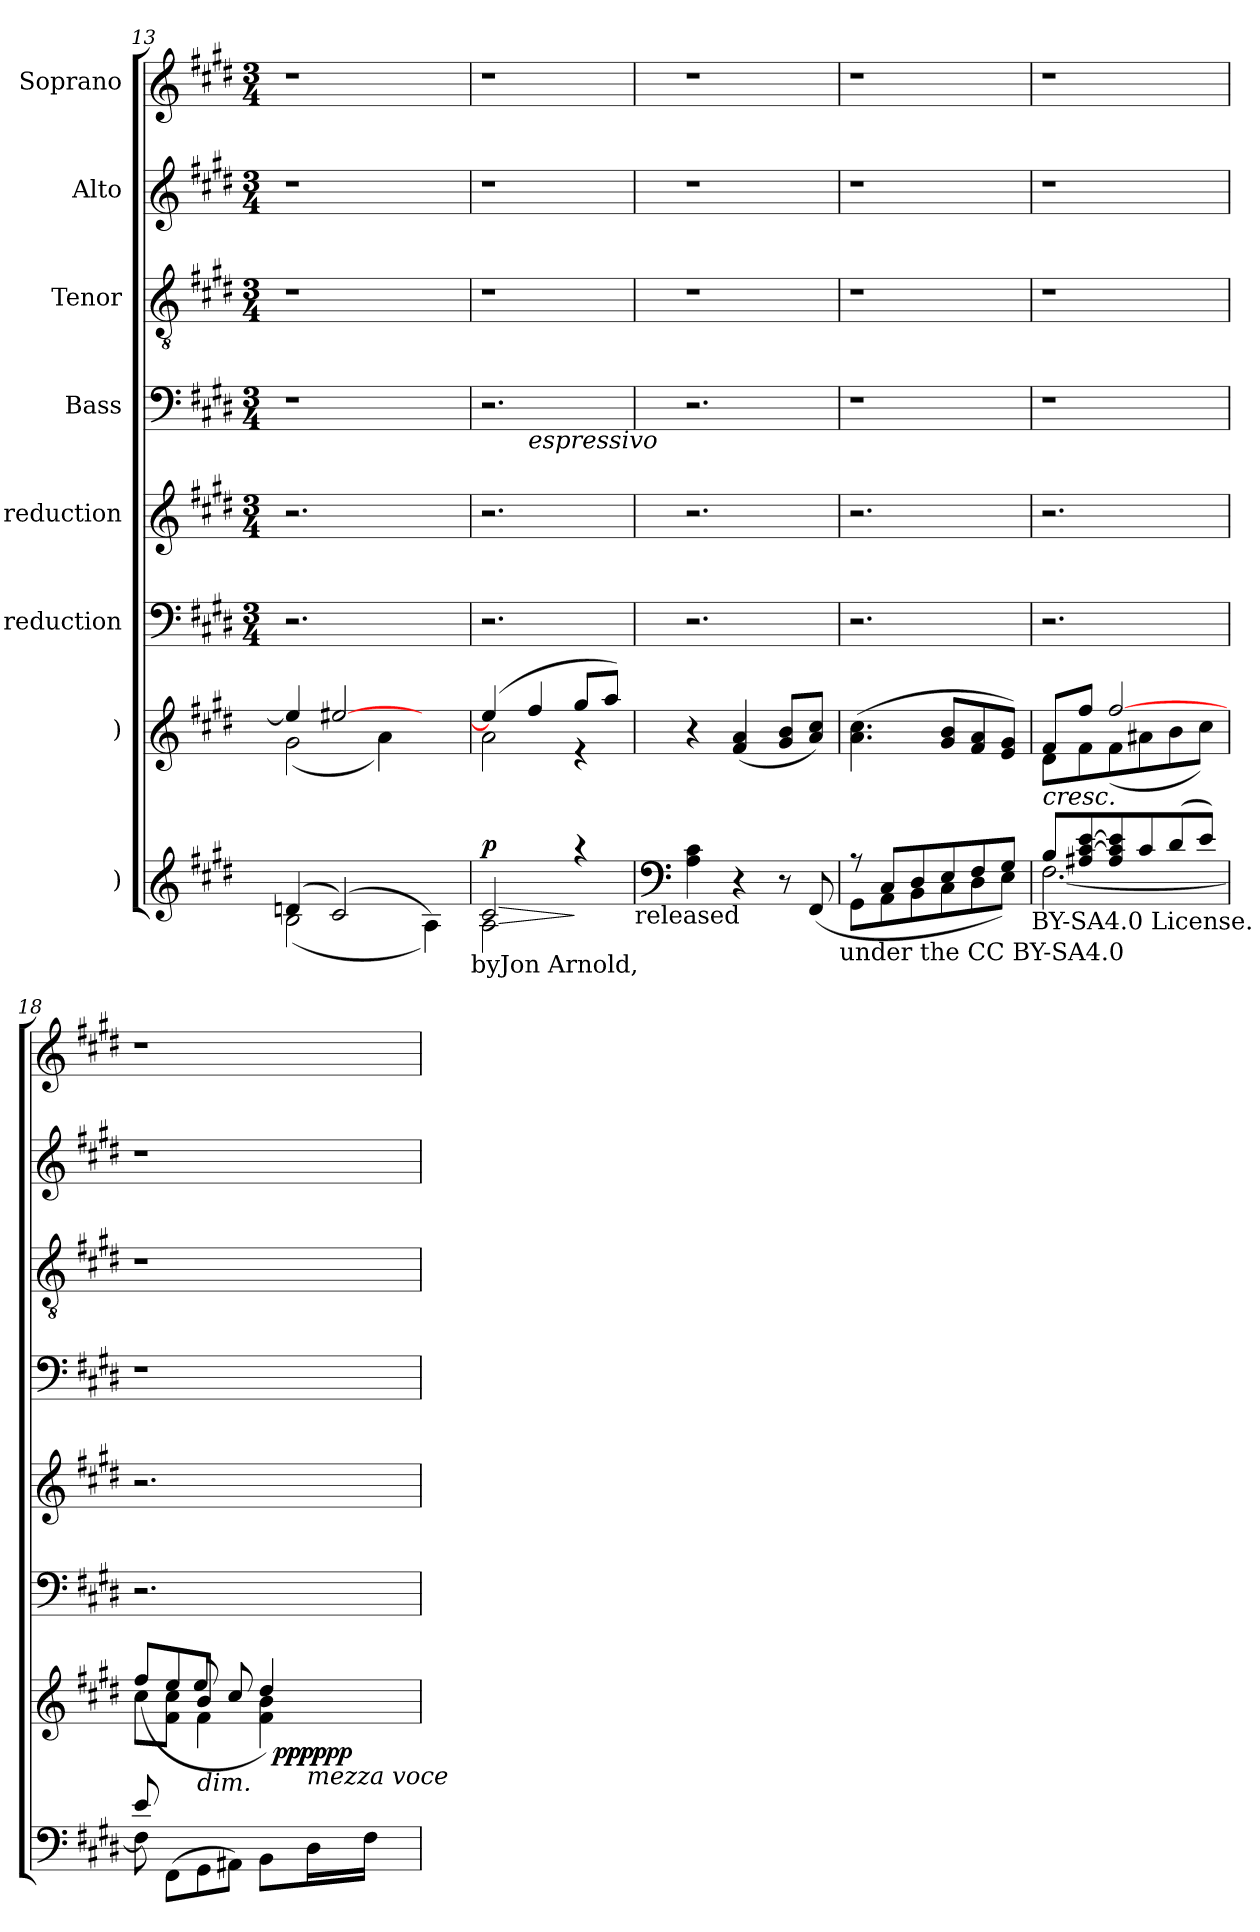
**kern	**dynam	**kern	**dynam	**kern	**kern	**kern	**kern	**kern	**kern
*part8	*part8	*part7	*part7	*part6	*part5	*part4	*part3	*part2	*part1
*staff8	*staff8	*staff7	*staff7	*staff6	*staff5	*staff4	*staff3	*staff2	*staff1
*I")	*	*I")	*	*I"reduction	*I"reduction	*I"Bass	*I"Tenor	*I"Alto	*I"Soprano
*clefG2	*	*clefG2	*	*clefF4	*clefG2	*clefF4	*clefGv2	*clefG2	*clefG2
*k[f#c#g#d#]	*	*k[f#c#g#d#]	*	*k[f#c#g#d#]	*k[f#c#g#d#]	*k[f#c#g#d#]	*k[f#c#g#d#]	*k[f#c#g#d#]	*k[f#c#g#d#]
*E:	*	*E:	*	*E:	*E:	*E:	*E:	*E:	*E:
*	*	*	*	*M3/4	*M3/4	*M3/4	*M3/4	*M3/4	*M3/4
=13	=13	=13	=13	=13	=13	=13	=13	=13	=13
*^	*	*^	*	*	*	*	*	*	*
!	!	!	!	!	!	!	!	!LO:N:vis=1	!LO:N:vis=1	!LO:N:vis=1	!LO:N:vis=1
(4dn/	(<2B\	.	4ee/]	(<2g#\	.	2.r	2.r	2.r	2.r	2.r	2.r
(2c#/)	.	.	[>2ee#X/	.	.	.	.	.	.	.	.
.	4ryy	.	.	4a\)	.	.	.	.	.	.	.
4ryy	4A\))	.	4ryy	4ryy	.	4ryy	4ryy	4ryy	4ryy	4ryy	4ryy
!	!LO:TX:b:t=byJon Arnold,	!	!	!	!	!	!	!	!	!	!
=14	=14	=14	=14	=14	=14	=14	=14	=14	=14	=14	=14
!	!	!LO:HP:b	!	!	!	!	!	!LO:N:vis=1	!LO:N:vis=1	!LO:N:vis=1	!LO:N:vis=1
!	!	!LO:DY:n=1:a	!	!	!	!	!	!	!	!	!
*	*	*	*	*	*	*	*	*^	*	*	*
2c#/	2A\	> p	(4ee#/]	2a\	.	2.r	2.r	2.r	4ryy	2.r	2.r	2.r
!	!	!	!	!	!	!	!	!	!LO:TX:b:i:t=espressivo	!	!	!
.	.	.	4ff#/	.	.	.	.	.	2ryy	.	.	.
4raa	4ryy	]	8gg#/L	4re	.	.	.	.	.	.	.	.
.	.	.	8aa/J)	.	.	.	.	.	.	.	.	.
*v	*v	*	*	*	*	*	*	*	*	*	*	*
*	*	*v	*v	*	*	*	*	*	*	*	*
!LO:TX:b:t=released	!	!	!	!	!	!	!	!	!	!
*	*	*	*	*	*	*v	*v	*	*	*
=15	=15	=15	=15	=15	=15	=15	=15	=15	=15
*clefF4	*	*	*	*	*	*	*	*	*
*	*	*	*	*	*	*^	*	*	*
!	!	!	!	!	!	!LO:N:vis=1	!	!LO:N:vis=1	!LO:N:vis=1	!LO:N:vis=1
*	*	*	*	*	*	*v	*v	*	*	*
4A\ 4c#\	.	4r	.	2.r	2.r	2.r	2.r	2.r	2.r
4r	.	(<4f#/ 4a/	.	.	.	.	.	.	.
8r	.	8g#/ 8b/L	.	.	.	.	.	.	.
(<8FF#/	.	8a/ 8cc#/J)	.	.	.	.	.	.	.
!LO:TX:b:t=under the CC BY-SA4.0	!	!	!	!	!	!	!	!	!
=16	=16	=16	=16	=16	=16	=16	=16	=16	=16
*^	*	*	*	*	*	*	*	*	*
!	!	!	!	!	!	!	!LO:N:vis=1	!LO:N:vis=1	!LO:N:vis=1	!LO:N:vis=1
8rA	8GG#\L	.	(>4.a\ 4.cc#\	.	2.r	2.r	2.r	2.r	2.r	2.r
8C#/L	8AA\	.	.	.	.	.	.	.	.	.
8D#/	8BB\	.	.	.	.	.	.	.	.	.
8E/	8C#\	.	8g#/ 8b/L	.	.	.	.	.	.	.
8F#/	8D#\	.	8f#/ 8a/	.	.	.	.	.	.	.
8G#/J	8E\J)	.	8e/ 8g#/J)	.	.	.	.	.	.	.
!	!LO:TX:b:t=BY-SA4.0 License.	!	!	!	!	!	!	!	!	!
!!LO:PB:g=z
=17	=17	=17	=17	=17	=17	=17	=17	=17	=17	=17
*	*	*	*^	*	*	*	*	*	*	*
!	!	!	!LO:TX:b:i:t=cresc.	!	!	!	!	!	!	!	!
!	!	!	!	!	!	!	!	!LO:N:vis=1	!LO:N:vis=1	!LO:N:vis=1	!LO:N:vis=1
8B/L	[<2.F#\	.	8f#/L	8d#\L	.	2.r	2.r	2.r	2.r	2.r	2.r
8A#X/ [<8c#/ [<8e/	.	.	8ff#/J	8f#\	.	.	.	.	.	.	.
8A#/ 8c#/] 8e/]	.	.	[>2ff#/	(<8f#\	.	.	.	.	.	.	.
8c#/	.	.	.	8a#X\	.	.	.	.	.	.	.
(<8d#/	.	.	.	8b\	.	.	.	.	.	.	.
8e/J)	.	.	.	8cc#\J)	.	.	.	.	.	.	.
=18	=18	=18	=18	=18	=18	=18	=18	=18	=18	=18	=18
*	*	*	*^	*^	*	*	*	*	*	*	*
!	!	!	!	!	!	!	!	!	!	!LO:N:vis=1	!LO:N:vis=1	!LO:N:vis=1	!LO:N:vis=1
8e/	8F#\]	.	4ryy	(>8ff#/L	8cc#\L	4ryy	.	2.r	2.r	2.r	2.r	2.r	2.r
2ryy	(<8FF#\L	.	.	8ee/	8f#\ 8cc#\J	.	.	.	.	.	.	.	.
!	!	!	!LO:TX:b:i:t=dim.	!	!	!	!	!	!	!	!	!	!
.	8GG#\	.	4ryy	8b/J	8ee/	4f#\	.	.	.	.	.	.	.
.	8AA#X\J)	.	.	8cc#/	8ryy	.	.	.	.	.	.	.	.
.	8BB\L	.	32ryy	4dd#/)	4f#\ 4b\	8ryy	.	.	.	.	.	.	.
!	!	!	!	!	!	!	!LO:DY:b	!	!	!	!	!	!
.	.	.	32ryy	.	.	.	pppppp	.	.	.	.	.	.
!	!	!	!	!	!	!	!LO:DY:b	!	!	!	!	!	!
!	!	!	!	!	!	!	!LO:DY:n=1:b	!	!	!	!	!	!
!	!	!	!	!	!	!	!LO:DY:n=2:b	!	!	!	!	!	!
.	.	.	8.ryy	.	.	.	p p p	.	.	.	.	.	.
!	!	!	!	!	!	!LO:TX:b:i:t=mezza voce	!	!	!	!	!	!	!
8ryy	16D#\L	.	.	.	.	8ryy	.	.	.	.	.	.	.
.	16F#\JJ	.	.	.	.	.	.	.	.	.	.	.	.
*v	*v	*	*	*	*	*	*	*	*	*	*	*	*
*	*	*v	*v	*v	*v	*	*	*	*	*	*	*
=	=	=	=	=	=	=	=	=	=
*-	*-	*-	*-	*-	*-	*-	*-	*-	*-
